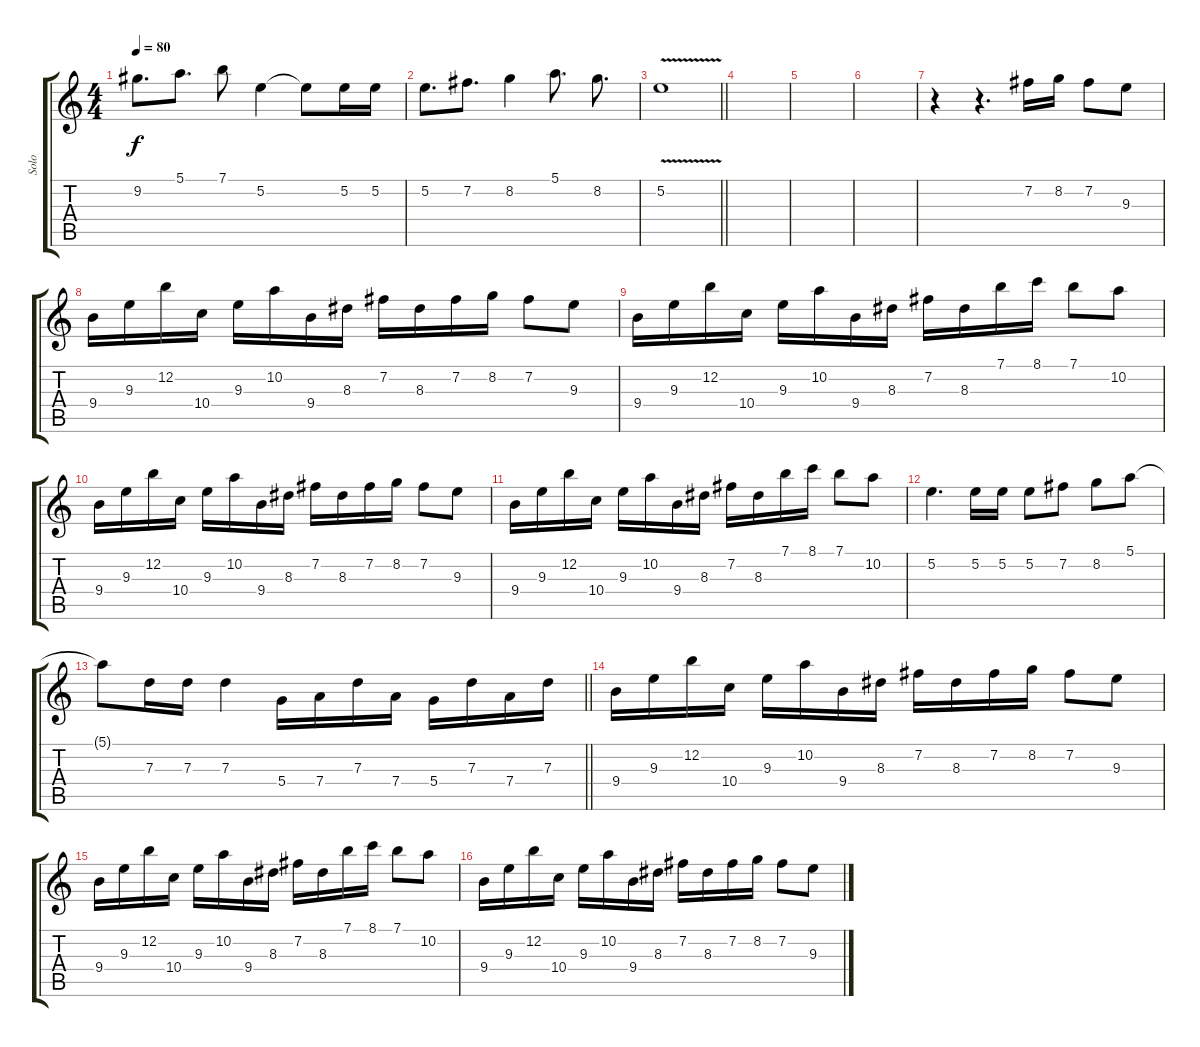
\track ("Solo" "Solo") {instrument distortionguitar}
\staff {score tabs}
\tuning (E4 B3 G3 D3 A2 E2) {hide}
\ts (4 4)
\tempo 80
\clef g2
\ks c
9.2.8{d dy f} 5.1.8{d} 7.1.8 5.2.4 5.2{t}.8 5.2.16 5.2.16 |
5.2.8{d} 7.2.8{d} 8.2.4 5.1.8{d} 8.2.8{d} |
\barLineRight lightlight
5.2{v}.1 |
|
|
|
r.4 r.4{d} 7.2.16 8.2.16 7.2.8 9.3.8 |
9.4.16 9.3.16 12.2.16 10.4.16 9.3.16 10.2.16 9.4.16 8.3.16 7.2.16 8.3.16 7.2.16 8.2.16 7.2.8 9.3.8 |
9.4.16 9.3.16 12.2.16 10.4.16 9.3.16 10.2.16 9.4.16 8.3.16 7.2.16 8.3.16 7.1.16 8.1.16 7.1.8 10.2.8 |
9.4.16 9.3.16 12.2.16 10.4.16 9.3.16 10.2.16 9.4.16 8.3.16 7.2.16 8.3.16 7.2.16 8.2.16 7.2.8 9.3.8 |
9.4.16 9.3.16 12.2.16 10.4.16 9.3.16 10.2.16 9.4.16 8.3.16 7.2.16 8.3.16 7.1.16 8.1.16 7.1.8 10.2.8 |
5.2.4{d} 5.2.16 5.2.16 5.2.8 7.2.8 8.2.8 5.1.8 |
\barLineRight lightlight
5.1{t}.8 7.3.16 7.3.16 7.3.4 5.4.16 7.4.16 7.3.16 7.4.16 5.4.16 7.3.16 7.4.16 7.3.16 |
9.4.16 9.3.16 12.2.16 10.4.16 9.3.16 10.2.16 9.4.16 8.3.16 7.2.16 8.3.16 7.2.16 8.2.16 7.2.8 9.3.8 |
9.4.16 9.3.16 12.2.16 10.4.16 9.3.16 10.2.16 9.4.16 8.3.16 7.2.16 8.3.16 7.1.16 8.1.16 7.1.8 10.2.8 |
9.4.16 9.3.16 12.2.16 10.4.16 9.3.16 10.2.16 9.4.16 8.3.16 7.2.16 8.3.16 7.2.16 8.2.16 7.2.8 9.3.8
